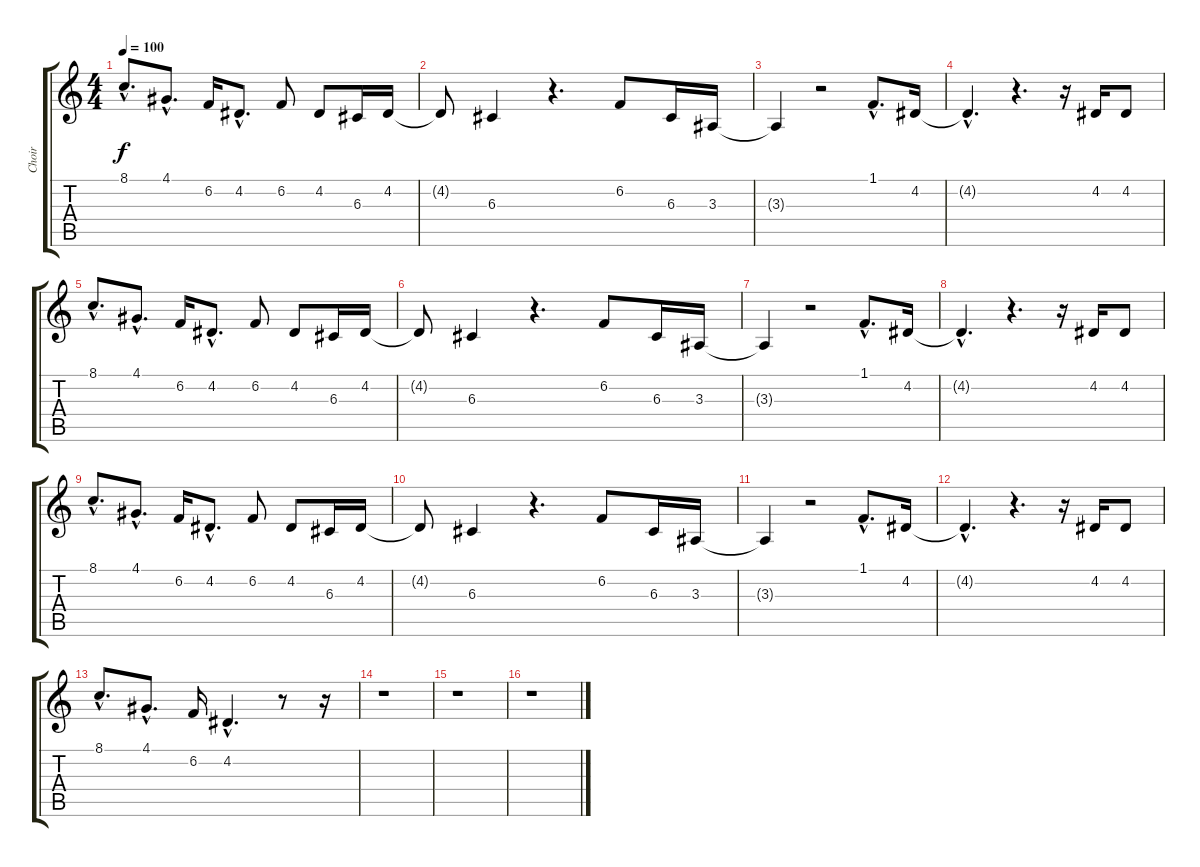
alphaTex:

\track ("Choir" "Choir") {instrument pad4choir}
\staff {score tabs}
\tuning (E4 B3 G3 D3 A2 E2) {hide}
\ts (4 4)
\tempo 100
\clef g2
\ks c
8.1{hac}.8{d dy f} 4.1{hac}.8{d} 6.2.16 4.2{hac}.8{d} 6.2.8 4.2.8 6.3.16 4.2.16 |
4.2{t}.8 6.3.4 r.4{d} 6.2.8 6.3.16 3.3.16 |
3.3{t}.4 r.2 1.1{hac}.8{d} 4.2.16 |
4.2{hac t}.4{d} r.4{d} r.16 4.2.16 4.2.8 |
8.1{hac}.8{d} 4.1{hac}.8{d} 6.2.16 4.2{hac}.8{d} 6.2.8 4.2.8 6.3.16 4.2.16 |
4.2{t}.8 6.3.4 r.4{d} 6.2.8 6.3.16 3.3.16 |
3.3{t}.4 r.2 1.1{hac}.8{d} 4.2.16 |
4.2{hac t}.4{d} r.4{d} r.16 4.2.16 4.2.8 |
8.1{hac}.8{d} 4.1{hac}.8{d} 6.2.16 4.2{hac}.8{d} 6.2.8 4.2.8 6.3.16 4.2.16 |
4.2{t}.8 6.3.4 r.4{d} 6.2.8 6.3.16 3.3.16 |
3.3{t}.4 r.2 1.1{hac}.8{d} 4.2.16 |
4.2{hac t}.4{d} r.4{d} r.16 4.2.16 4.2.8 |
8.1{hac}.8{d} 4.1{hac}.8{d} 6.2.16 4.2{hac}.4{d} r.8 r.16 |
r.1 |
r.1 |
r.1
